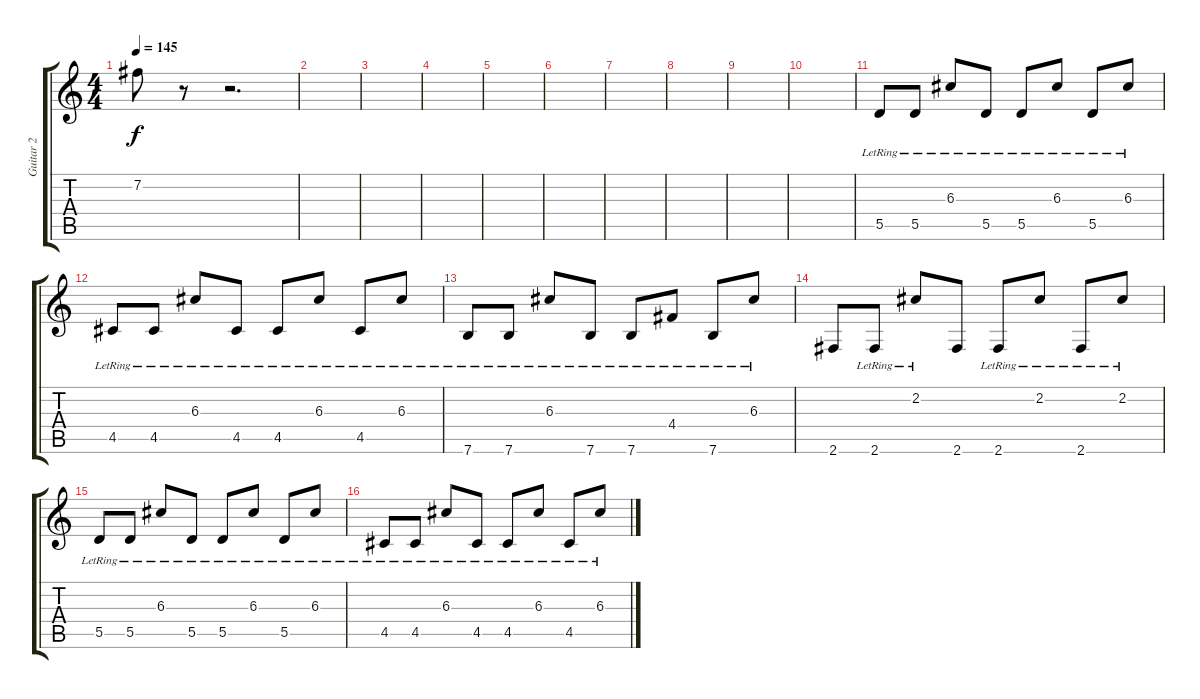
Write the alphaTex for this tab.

\track ("Guitar 2" "Guitar 2") {instrument distortionguitar}
\staff {score tabs}
\tuning (E4 B3 G3 D3 A2 E2) {hide}
\ts (4 4)
\tempo 145
\clef g2
\ks c
7.2.8{dy f} r.8 r.2{d} |
|
|
|
|
|
|
|
|
|
5.5{lr}.8{volume 12 instrument electricguitarclean} 5.5{lr}.8 6.3{lr}.8 5.5{lr}.8 5.5{lr}.8 6.3{lr}.8 5.5{lr}.8 6.3{lr}.8 |
4.5{lr}.8 4.5{lr}.8 6.3{lr}.8 4.5{lr}.8 4.5{lr}.8 6.3{lr}.8 4.5{lr}.8 6.3{lr}.8 |
7.6{lr}.8 7.6{lr}.8 6.3{lr}.8 7.6{lr}.8 7.6{lr}.8 4.4{lr}.8 7.6{lr}.8 6.3{lr}.8 |
2.6.8 2.6{lr}.8 2.2{lr}.8 2.6.8 2.6{lr}.8 2.2{lr}.8 2.6{lr}.8 2.2{lr}.8 |
5.5{lr}.8 5.5{lr}.8 6.3{lr}.8 5.5{lr}.8 5.5{lr}.8 6.3{lr}.8 5.5{lr}.8 6.3{lr}.8 |
4.5{lr}.8 4.5{lr}.8 6.3{lr}.8 4.5{lr}.8 4.5{lr}.8 6.3{lr}.8 4.5{lr}.8 6.3{lr}.8
